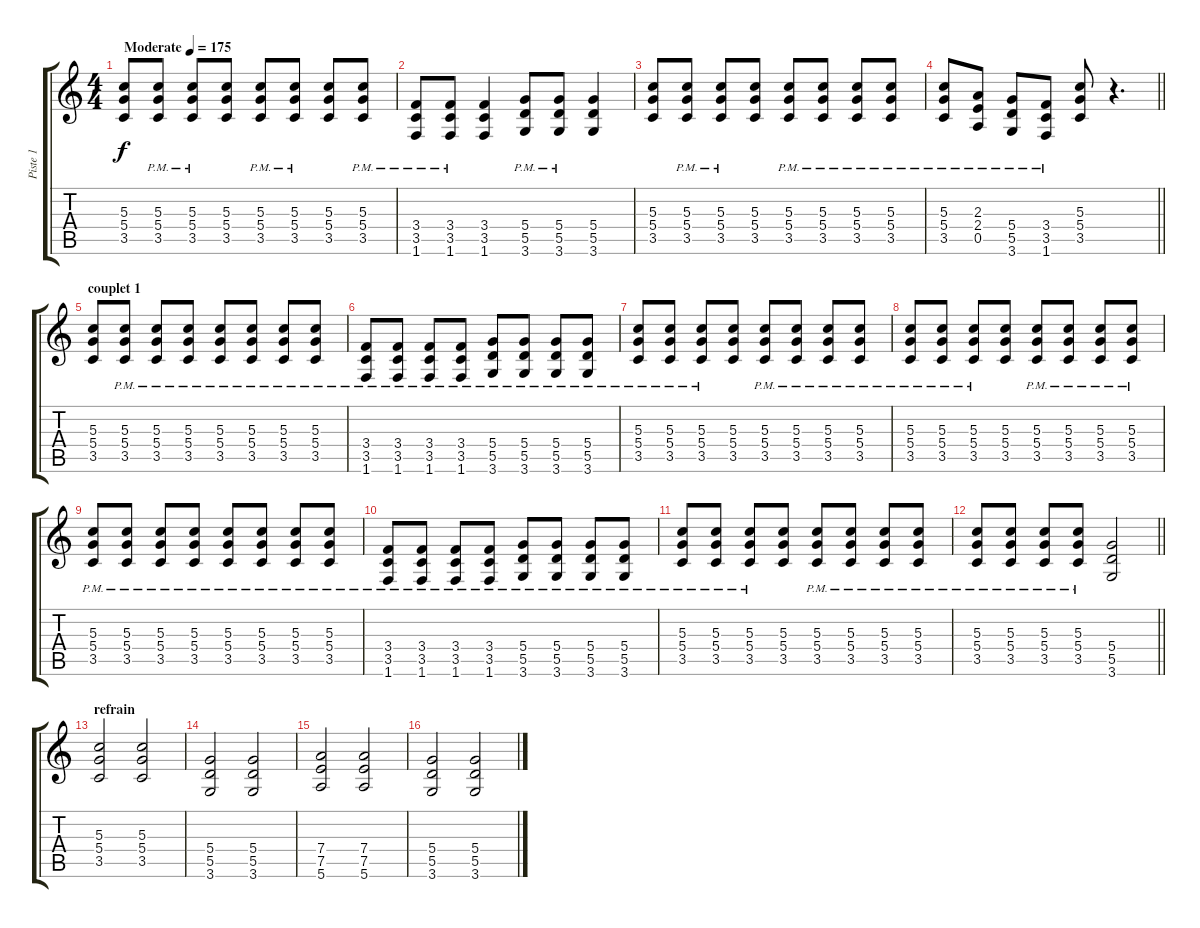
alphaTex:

\track ("Piste 1" "Piste 1") {instrument distortionguitar}
\staff {score tabs}
\tuning (E4 B3 G3 D3 A2 E2) {hide}
\ts (4 4)
\tempo (175 "Moderate")
\clef g2
\ks c
(5.3 5.4 3.5).8{dy f instrument distortionguitar} (5.3{pm} 5.4{pm} 3.5{pm}).8 (5.3{pm} 5.4{pm} 3.5{pm}).8 (5.3 5.4 3.5).8 (5.3{pm} 5.4{pm} 3.5{pm}).8 (5.3{pm} 5.4{pm} 3.5{pm}).8 (5.3 5.4 3.5).8 (5.3{pm} 5.4{pm} 3.5{pm}).8 |
(3.4{pm} 3.5{pm} 1.6{pm}).8 (3.4{pm} 3.5{pm} 1.6{pm}).8 (3.4 3.5 1.6).4 (5.4{pm} 5.5{pm} 3.6{pm}).8 (5.4{pm} 5.5{pm} 3.6{pm}).8 (5.4 5.5 3.6).4 |
(5.3 5.4 3.5).8 (5.3{pm} 5.4{pm} 3.5{pm}).8 (5.3{pm} 5.4{pm} 3.5{pm}).8 (5.3 5.4 3.5).8 (5.3{pm} 5.4{pm} 3.5{pm}).8 (5.3{pm} 5.4{pm} 3.5{pm}).8 (5.3{pm} 5.4{pm} 3.5{pm}).8 (5.3{pm} 5.4{pm} 3.5{pm}).8 |
\barLineRight lightlight
(5.3{pm} 5.4{pm} 3.5{pm}).8 (2.3{pm} 2.4{pm} 0.5{pm}).8 (5.4{pm} 5.5{pm} 3.6{pm}).8 (3.4{pm} 3.5{pm} 1.6{pm}).8 (5.3 5.4 3.5).8 r.4{d} |
\section ("" "couplet 1")
(5.3 5.4 3.5).8 (5.3{pm} 5.4{pm} 3.5{pm}).8 (5.3{pm} 5.4{pm} 3.5{pm}).8 (5.3{pm} 5.4{pm} 3.5{pm}).8 (5.3{pm} 5.4{pm} 3.5{pm}).8 (5.3{pm} 5.4{pm} 3.5{pm}).8 (5.3{pm} 5.4{pm} 3.5{pm}).8 (5.3{pm} 5.4{pm} 3.5{pm}).8 |
(3.4{pm} 3.5{pm} 1.6{pm}).8 (3.4{pm} 3.5{pm} 1.6{pm}).8 (3.4{pm} 3.5{pm} 1.6{pm}).8 (3.4{pm} 3.5{pm} 1.6{pm}).8 (5.4{pm} 5.5{pm} 3.6{pm}).8 (5.4{pm} 5.5{pm} 3.6{pm}).8 (5.4{pm} 5.5{pm} 3.6{pm}).8 (5.4{pm} 5.5{pm} 3.6{pm}).8 |
(5.3{pm} 5.4{pm} 3.5{pm}).8 (5.3{pm} 5.4{pm} 3.5{pm}).8 (5.3{pm} 5.4{pm} 3.5{pm}).8 (5.3 5.4 3.5).8 (5.3{pm} 5.4{pm} 3.5{pm}).8 (5.3{pm} 5.4{pm} 3.5{pm}).8 (5.3{pm} 5.4{pm} 3.5{pm}).8 (5.3{pm} 5.4{pm} 3.5{pm}).8 |
(5.3{pm} 5.4{pm} 3.5{pm}).8 (5.3{pm} 5.4{pm} 3.5{pm}).8 (5.3{pm} 5.4{pm} 3.5{pm}).8 (5.3 5.4 3.5).8 (5.3{pm} 5.4{pm} 3.5{pm}).8 (5.3{pm} 5.4{pm} 3.5{pm}).8 (5.3{pm} 5.4{pm} 3.5{pm}).8 (5.3{pm} 5.4{pm} 3.5{pm}).8 |
(5.3{pm} 5.4{pm} 3.5{pm}).8 (5.3{pm} 5.4{pm} 3.5{pm}).8 (5.3{pm} 5.4{pm} 3.5{pm}).8 (5.3{pm} 5.4{pm} 3.5{pm}).8 (5.3{pm} 5.4{pm} 3.5{pm}).8 (5.3{pm} 5.4{pm} 3.5{pm}).8 (5.3{pm} 5.4{pm} 3.5{pm}).8 (5.3{pm} 5.4{pm} 3.5{pm}).8 |
(3.4{pm} 3.5{pm} 1.6{pm}).8 (3.4{pm} 3.5{pm} 1.6{pm}).8 (3.4{pm} 3.5{pm} 1.6{pm}).8 (3.4{pm} 3.5{pm} 1.6{pm}).8 (5.4{pm} 5.5{pm} 3.6{pm}).8 (5.4{pm} 5.5{pm} 3.6{pm}).8 (5.4{pm} 5.5{pm} 3.6{pm}).8 (5.4{pm} 5.5{pm} 3.6{pm}).8 |
(5.3{pm} 5.4{pm} 3.5{pm}).8 (5.3{pm} 5.4{pm} 3.5{pm}).8 (5.3{pm} 5.4{pm} 3.5{pm}).8 (5.3 5.4 3.5).8 (5.3{pm} 5.4{pm} 3.5{pm}).8 (5.3{pm} 5.4{pm} 3.5{pm}).8 (5.3{pm} 5.4{pm} 3.5{pm}).8 (5.3{pm} 5.4{pm} 3.5{pm}).8 |
\barLineRight lightlight
(5.3{pm} 5.4{pm} 3.5{pm}).8 (5.3{pm} 5.4{pm} 3.5{pm}).8 (5.3{pm} 5.4{pm} 3.5{pm}).8 (5.3{pm} 5.4{pm} 3.5{pm}).8 (5.4 5.5 3.6).2 |
\section ("" "refrain")
(5.3 5.4 3.5).2 (5.3 5.4 3.5).2 |
(5.4 5.5 3.6).2 (5.4 5.5 3.6).2 |
(7.4 7.5 5.6).2 (7.4 7.5 5.6).2 |
(5.4 5.5 3.6).2 (5.4 5.5 3.6).2
